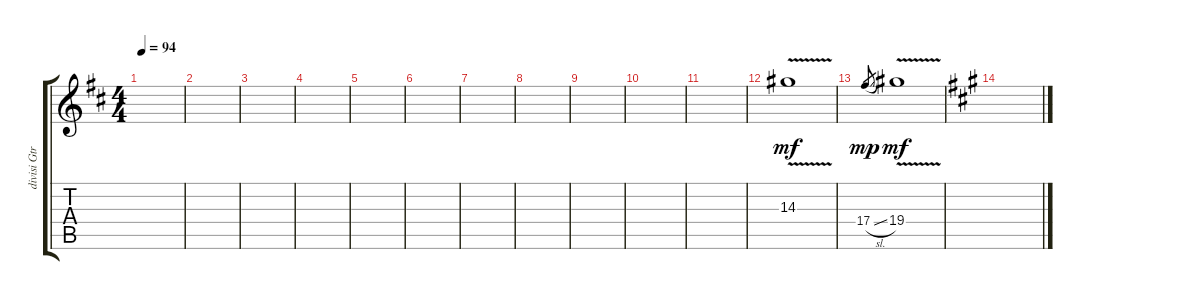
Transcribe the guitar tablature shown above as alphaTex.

\track ("divisi Gtr.4" "divisi Gtr") {instrument distortionguitar}
\staff {score tabs}
\tuning (Eb4 Bb3 Gb3 Db3 Ab2 Eb2) {hide}
\ts (4 4)
\tempo 94
\clef g2
\ks bminor
|
|
|
|
|
|
|
|
|
|
|
14.3{v}.1{dy mf} |
17.4{sl}.8{gr dy mp} 19.4{v}.1{dy mf} |
\ks a
